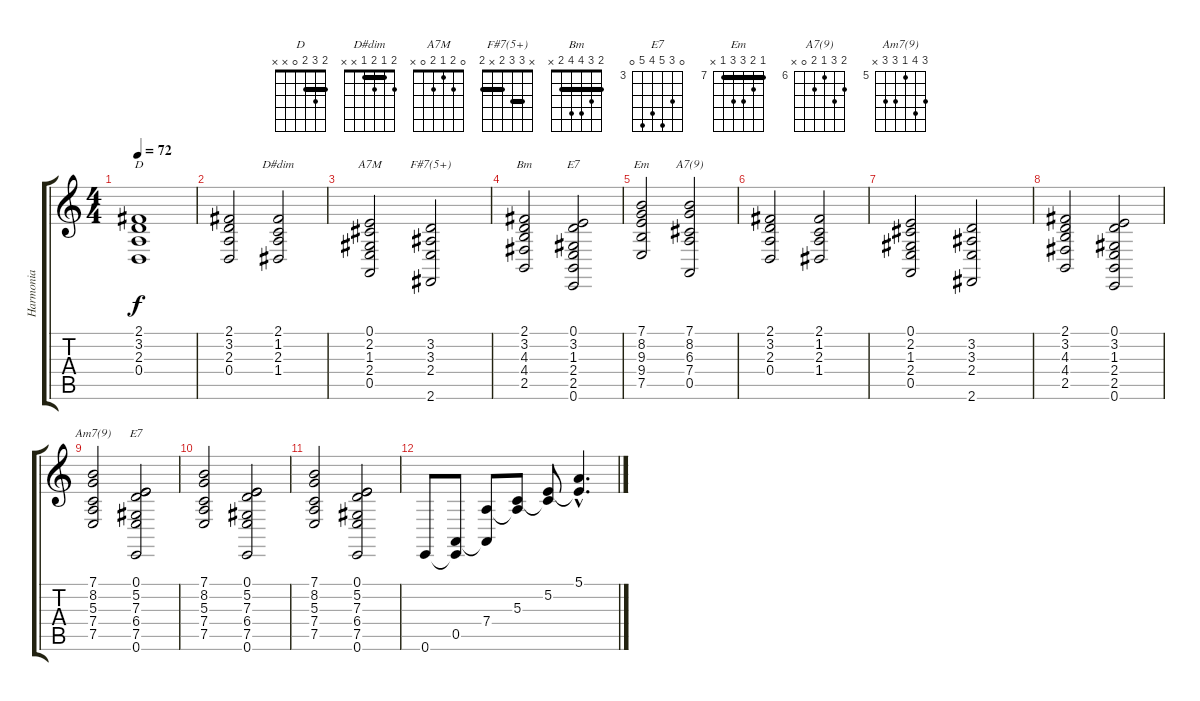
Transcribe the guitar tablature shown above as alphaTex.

\track ("Harmonia" "Harmonia") {instrument stringensemble2}
\staff {score tabs}
\tuning (E4 B3 G3 D3 A2 E2) {hide}
\chord ("D" 2 3 2 0 x x) {barre 2}
\chord ("D#dim" 2 1 2 1 x x) {barre 1}
\chord ("A7M" 0 2 1 2 0 x)
\chord ("F#7(5+)" x 3 3 2 x 2) {barre (2 3)}
\chord ("Bm" 2 3 4 4 2 x) {barre 2}
\chord ("E7" 0 3 1 2 2 0)
\chord ("Em" 7 8 9 9 7 x) {firstfret 7 barre 7}
\chord ("A7(9)" 7 8 6 7 0 x) {firstfret 6}
\chord ("Am7(9)" 7 8 5 7 7 x) {firstfret 5}
\chord ("E7" 0 5 7 6 7 0) {firstfret 3}
\ts (4 4)
\tempo 72
\clef g2
\ks aminor
(2.1 3.2 2.3 0.4).1{ch "D" dy f} |
(2.1 3.2 2.3 0.4).2 (2.1 1.2 2.3 1.4).2{ch "D#dim"} |
(0.1 2.2 1.3 2.4 0.5).2{ch "A7M"} (3.2 3.3 2.4 2.6).2{ch "F#7(5+)"} |
(2.1 3.2 4.3 4.4 2.5).2{ch "Bm"} (0.1 3.2 1.3 2.4 2.5 0.6).2{ch "E7"} |
(7.1 8.2 9.3 9.4 7.5).2{ch "Em"} (7.1 8.2 6.3 7.4 0.5).2{ch "A7(9)"} |
(2.1 3.2 2.3 0.4).2 (2.1 1.2 2.3 1.4).2 |
(0.1 2.2 1.3 2.4 0.5).2 (3.2 3.3 2.4 2.6).2 |
(2.1 3.2 4.3 4.4 2.5).2 (0.1 3.2 1.3 2.4 2.5 0.6).2 |
(7.1 8.2 5.3 7.4 7.5).2{ch "Am7(9)"} (0.1 5.2 7.3 6.4 7.5 0.6).2{ch "E7"} |
(7.1 8.2 5.3 7.4 7.5).2 (0.1 5.2 7.3 6.4 7.5 0.6).2 |
(7.1 8.2 5.3 7.4 7.5).2 (0.1 5.2 7.3 6.4 7.5 0.6).2 |
0.6.8 (0.5 0.6{t}).8 (7.4 0.5{t}).8 (5.3 7.4{t}).8 (5.2 5.3{t}).8 (5.1{hac} 5.2{hac t}).4{d}
